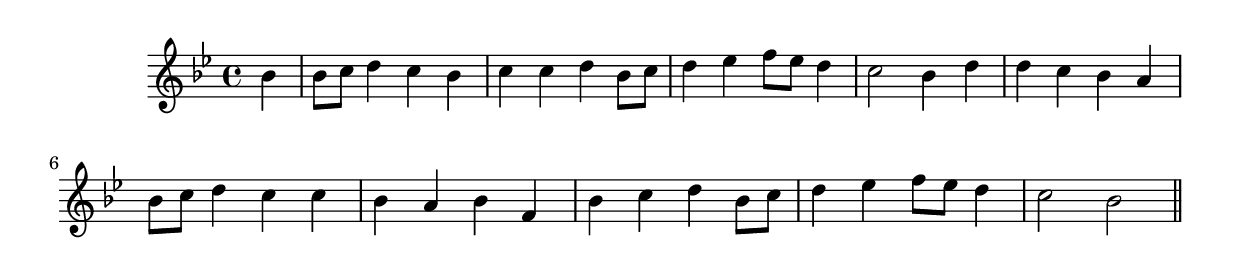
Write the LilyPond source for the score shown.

\version "2.14.0"
%{\header {
  title = "Chorale, `Es ist gewisslich an der Zeit'"
  composer = "J.S. Bach"
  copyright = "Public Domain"
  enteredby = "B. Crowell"
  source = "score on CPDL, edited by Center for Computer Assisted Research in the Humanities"
}%}
\score{{\key bes \major
\time 4/4
%{\tempo 4=120
%}\relative bes' {
  \partial 4
  bes | bes8 c d4 c bes | c4 c d bes8 c | d4 es f8 es d4 | c2 bes4 \bar ":|" d4 |
  d4 c bes a | bes8 c d4 c c | bes4 a bes f | bes c d bes8 c | d4 es f8 es d4 | c2 bes
  \bar "||"
}
}}